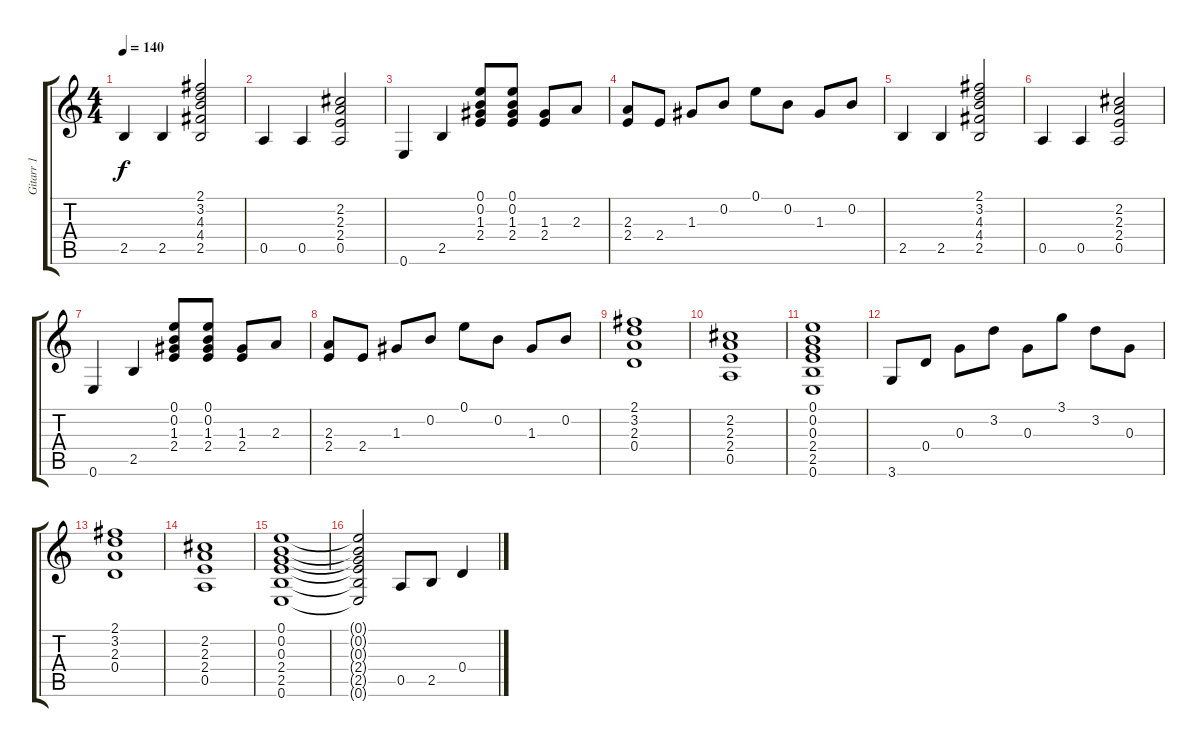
\track ("Gitarr 1" "Gitarr 1") {instrument electricguitarclean}
\staff {score tabs}
\tuning (E4 B3 G3 D3 A2 E2) {hide}
\ts (4 4)
\tempo 140
\clef g2
\ks c
2.5.4{dy f} 2.5.4 (2.1 3.2 4.3 4.4 2.5).2 |
0.5.4 0.5.4 (2.2 2.3 2.4 0.5).2 |
0.6.4 2.5.4 (0.1 0.2 1.3 2.4).8 (0.1 0.2 1.3 2.4).8 (1.3 2.4).8 2.3.8 |
(2.3 2.4).8 2.4.8 1.3.8 0.2.8 0.1.8 0.2.8 1.3.8 0.2.8 |
2.5.4 2.5.4 (2.1 3.2 4.3 4.4 2.5).2 |
0.5.4 0.5.4 (2.2 2.3 2.4 0.5).2 |
0.6.4 2.5.4 (0.1 0.2 1.3 2.4).8 (0.1 0.2 1.3 2.4).8 (1.3 2.4).8 2.3.8 |
(2.3 2.4).8 2.4.8 1.3.8 0.2.8 0.1.8 0.2.8 1.3.8 0.2.8 |
(2.1 3.2 2.3 0.4).1 |
(2.2 2.3 2.4 0.5).1 |
(0.1 0.2 0.3 2.4 2.5 0.6).1 |
3.6.8 0.4.8 0.3.8 3.2.8 0.3.8 3.1.8 3.2.8 0.3.8 |
(2.1 3.2 2.3 0.4).1 |
(2.2 2.3 2.4 0.5).1 |
(0.1 0.2 0.3 2.4 2.5 0.6).1 |
(0.1{t} 0.2{t} 0.3{t} 2.4{t} 2.5{t} 0.6{t}).2 0.5.8 2.5.8 0.4.4
